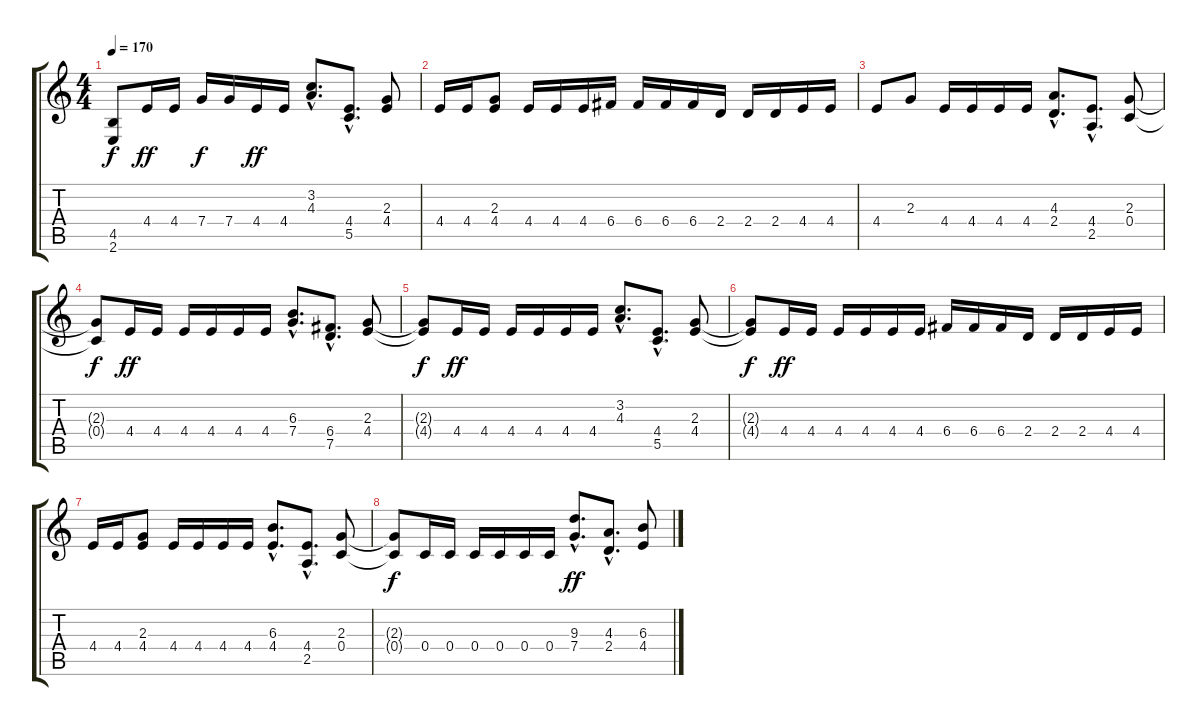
\track "" {instrument overdrivenguitar}
\staff {score tabs}
\tuning (D4 A3 F3 C3 G2 D2) {hide}
\ts (4 4)
\tempo 170
\clef g2
\ks c
(4.5{t} 2.6{t}).8{dy f} 4.4.16{dy ff} 4.4.16 7.4.16{dy f} 7.4.16 4.4.16{dy ff} 4.4.16 (3.2{hac} 4.3{hac}).8{d} (4.4{hac} 5.5{hac}).8{d} (2.3 4.4).8 |
4.4.16 4.4.16 (2.3 4.4).8 4.4.16 4.4.16 4.4.16 6.4.16 6.4.16 6.4.16 6.4.16 2.4.16 2.4.16 2.4.16 4.4.16 4.4.16 |
4.4.8 2.3.8 4.4.16 4.4.16 4.4.16 4.4.16 (4.3{hac} 2.4{hac}).8{d} (4.4{hac} 2.5{hac}).8{d} (2.3 0.4).8 |
(2.3{t} 0.4{t}).8{dy f} 4.4.16{dy ff} 4.4.16 4.4.16 4.4.16 4.4.16 4.4.16 (6.3{hac} 7.4{hac}).8{d} (6.4{hac} 7.5{hac}).8{d} (2.3 4.4).8 |
(2.3{t} 4.4{t}).8{dy f} 4.4.16{dy ff} 4.4.16 4.4.16 4.4.16 4.4.16 4.4.16 (3.2{hac} 4.3{hac}).8{d} (4.4{hac} 5.5{hac}).8{d} (2.3 4.4).8 |
(2.3{t} 4.4{t}).8{dy f} 4.4.16{dy ff} 4.4.16 4.4.16 4.4.16 4.4.16 4.4.16 6.4.16 6.4.16 6.4.16 2.4.16 2.4.16 2.4.16 4.4.16 4.4.16 |
4.4.16 4.4.16 (2.3 4.4).8 4.4.16 4.4.16 4.4.16 4.4.16 (6.3{hac} 4.4{hac}).8{d} (4.4{hac} 2.5{hac}).8{d} (2.3 0.4).8 |
(2.3{t} 0.4{t}).8{dy f} 0.4.16 0.4.16 0.4.16 0.4.16 0.4.16 0.4.16 (9.3{hac} 7.4{hac}).8{d dy ff} (4.3{hac} 2.4{hac}).8{d} (6.3 4.4).8
